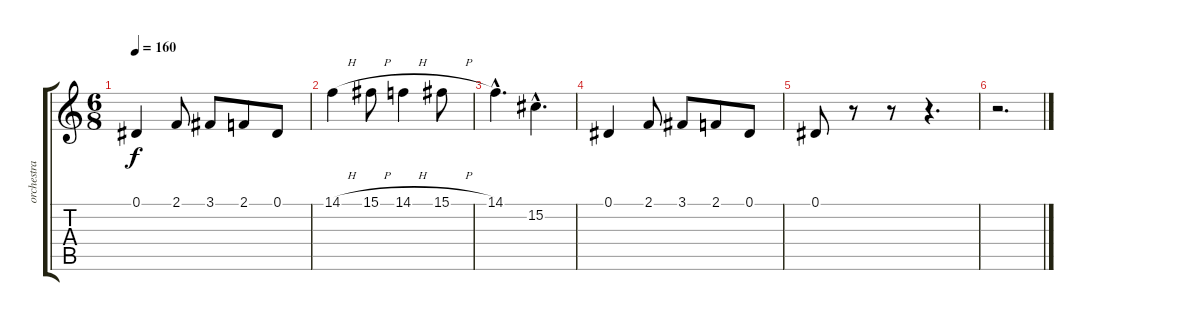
\track ("orchestra" "orchestra") {instrument stringensemble1}
\staff {score tabs}
\tuning (Eb4 Bb3 Gb3 Db3 Ab2 Eb2) {hide}
\ts (6 8)
\tempo 160
\clef g2
\ks c
0.1.4{dy f} 2.1.8 3.1.8 2.1.8 0.1.8 |
14.1{h}.4 15.1{h}.8 14.1{h}.4 15.1{h}.8 |
14.1{hac}.4{d} 15.2{hac}.4{d} |
0.1.4 2.1.8 3.1.8 2.1.8 0.1.8 |
0.1.8 r.8 r.8 r.4{d} |
r.2{d}
